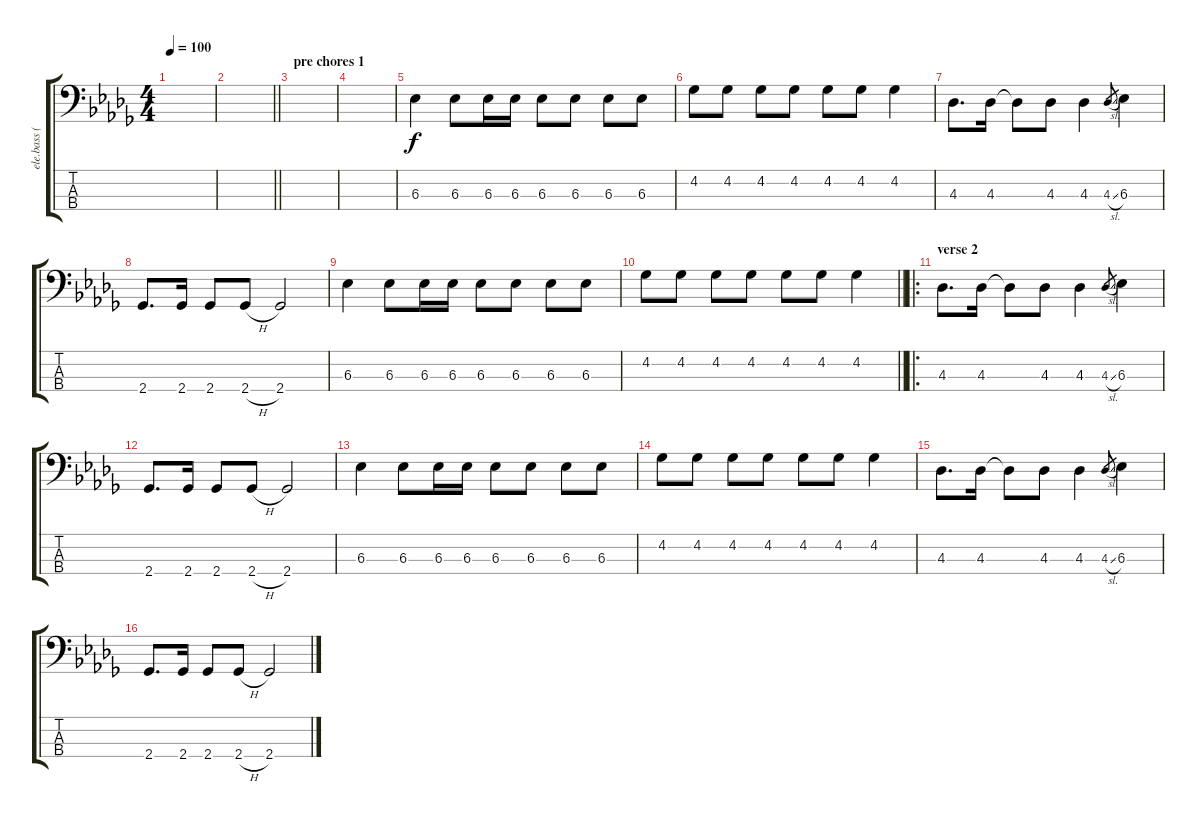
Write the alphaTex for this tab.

\track ("ele.bass (robby taack)" "ele.bass (") {instrument electricbassfinger}
\staff {score tabs}
\tuning (G2 D2 A1 E1) {hide}
\ts (4 4)
\tempo 100
\clef f4
\ks db
|
\barLineRight lightlight
|
\section ("" "pre chores 1")
|
|
6.3.4 6.3.8 6.3.16 6.3.16 6.3.8 6.3.8 6.3.8 6.3.8 |
4.2.8 4.2.8 4.2.8 4.2.8 4.2.8 4.2.8 4.2.4 |
4.3.8{d} 4.3.16 4.3{t}.8 4.3.8 4.3.4 4.3{sl}.8{gr} 6.3.4 |
2.4.8{d} 2.4.16 2.4.8 2.4{h}.8 2.4.2 |
6.3.4 6.3.8 6.3.16 6.3.16 6.3.8 6.3.8 6.3.8 6.3.8 |
\barLineRight lightlight
4.2.8 4.2.8 4.2.8 4.2.8 4.2.8 4.2.8 4.2.4 |
\ro
\section ("" "verse 2")
4.3.8{d} 4.3.16 4.3{t}.8 4.3.8 4.3.4 4.3{sl}.8{gr} 6.3.4 |
2.4.8{d} 2.4.16 2.4.8 2.4{h}.8 2.4.2 |
6.3.4 6.3.8 6.3.16 6.3.16 6.3.8 6.3.8 6.3.8 6.3.8 |
4.2.8 4.2.8 4.2.8 4.2.8 4.2.8 4.2.8 4.2.4 |
4.3.8{d} 4.3.16 4.3{t}.8 4.3.8 4.3.4 4.3{sl}.8{gr} 6.3.4 |
2.4.8{d} 2.4.16 2.4.8 2.4{h}.8 2.4.2
